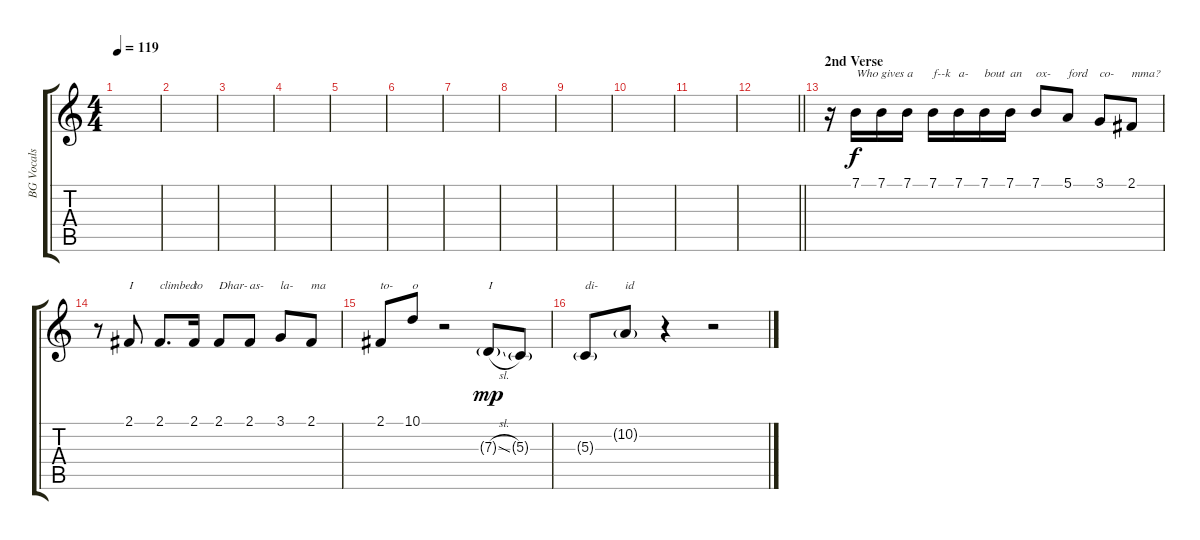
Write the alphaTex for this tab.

\track ("BG Vocals" "BG Vocals") {instrument lead6voice}
\staff {score tabs}
\tuning (E4 B3 G3 D3 A2 E2) {hide}
\ts (4 4)
\tempo 119
\clef g2
\ks c
|
|
|
|
|
|
|
|
|
|
|
\barLineRight lightlight
|
\section ("" "2nd Verse")
r.16 7.1.16{txt "Who"} 7.1.16{txt "gives"} 7.1.16{txt "a"} 7.1.16{txt "f--k"} 7.1.16{txt "a-"} 7.1.16{txt "bout"} 7.1.16{txt "an"} 7.1.8{txt "ox-"} 5.1.8{txt "ford"} 3.1.8{txt "co-"} 2.1.8{txt "mma?"} |
r.8 2.1.8{txt "I"} 2.1.8{d txt "climbed"} 2.1.16{txt "to"} 2.1.8{txt "Dhar-"} 2.1.8{txt "as-"} 3.1.8{txt "la-"} 2.1.8{txt "ma"} |
2.1.8{txt "to-"} 10.1.8{txt "o"} r.2 7.3{sl g}.8{txt "I" dy mp} 5.3{g}.8 |
5.3{g}.8{txt "di-"} 10.2{g}.8{txt "id"} r.4 r.2
